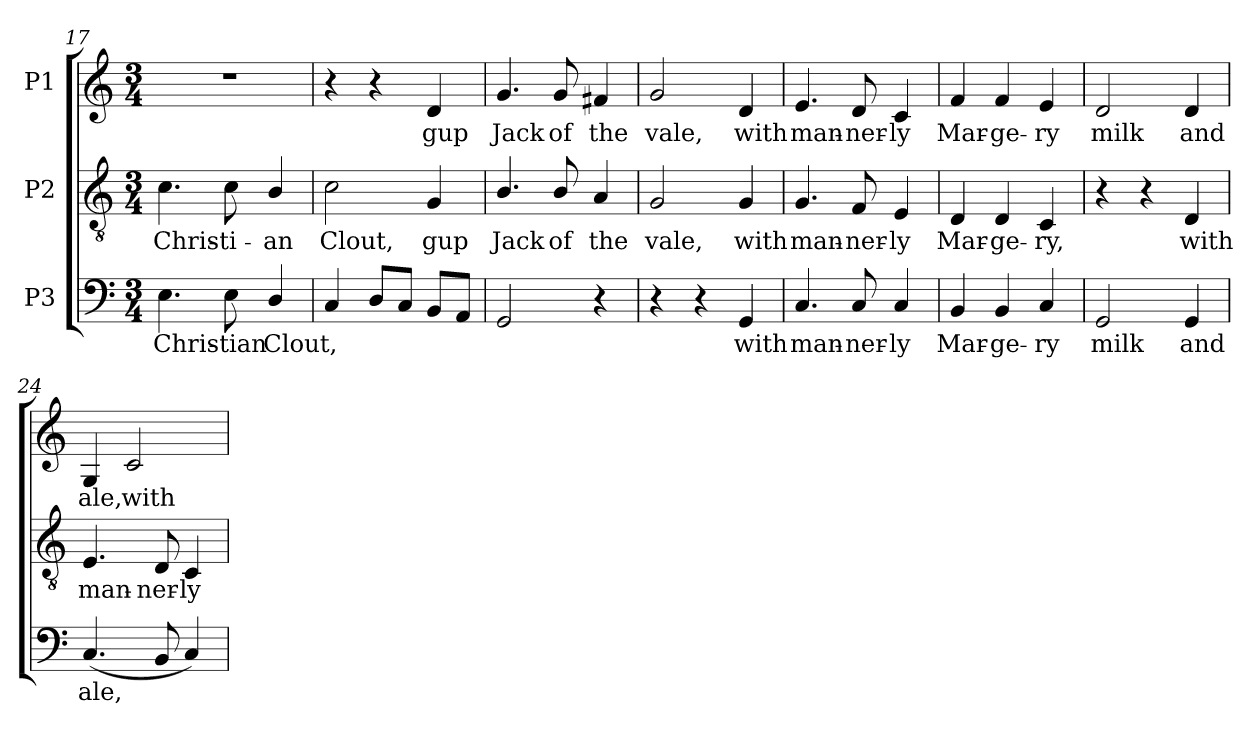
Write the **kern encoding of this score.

**kern	**text	**kern	**text	**kern	**text
*part3	*part3	*part2	*part2	*part1	*part1
*staff3	*staff3	*staff2	*staff2	*staff1	*staff1
*I"P3	*	*I"P2	*	*I"P1	*
*clefF4	*	*clefGv2	*	*clefG2	*
*	*	*ITrd7c12	*	*	*
*k[]	*	*k[]	*	*k[]	*
*C:	*	*C:	*	*C:	*
*M3/4	*	*M3/4	*	*M3/4	*
=17	=17	=17	=17	=17	=17
!	!LO:LY:b:color=#000000	!	!	!	!
!	!	!	!LO:LY:b:color=#000000	!LO:N:vis=1	!
4.Ei\	Chris-	4.Ci\	Chris-	2.r	.
!	!LO:LY:b:color=#000000	!	!	!	!
!	!	!	!LO:LY:b:color=#000000	!	!
8Ei\	-tian	8Ci\	-ti-	.	.
!	!LO:LY:b:color=#000000	!	!	!	!
!	!	!	!LO:LY:b:color=#000000	!	!
4Di/	Clout,	4BBi/	-an	.	.
=18	=18	=18	=18	=18	=18
!	!	!	!LO:LY:b:color=#000000	!	!
4Ci/	.	2Ci\	Clout,	4r	.
8Di/L	.	.	.	4r	.
8Ci/J	.	.	.	.	.
!	!	!	!LO:LY:b:color=#000000	!	!
!	!	!	!	!	!LO:LY:b:color=#000000
8BBi/L	.	4GGi/	gup	4di/	gup
8AAi/J	.	.	.	.	.
=19	=19	=19	=19	=19	=19
!	!	!	!LO:LY:b:color=#000000	!	!
!	!	!	!	!	!LO:LY:b:color=#000000
2GGi/	.	4.BBi/	Jack	4.gi/	Jack
!	!	!	!LO:LY:b:color=#000000	!	!
!	!	!	!	!	!LO:LY:b:color=#000000
.	.	8BBi/	of	8gi/	of
!	!	!	!LO:LY:b:color=#000000	!	!
!	!	!	!	!	!LO:LY:b:color=#000000
4r	.	4AAi/	the	4f#Xi/	the
=20	=20	=20	=20	=20	=20
!	!	!	!LO:LY:b:color=#000000	!	!
!	!	!	!	!	!LO:LY:b:color=#000000
4r	.	2GGi/	vale,	2gi/	vale,
4r	.	.	.	.	.
!	!LO:LY:b:color=#000000	!	!	!	!
!	!	!	!LO:LY:b:color=#000000	!	!
!	!	!	!	!	!LO:LY:b:color=#000000
4GGi/	with	4GGi/	with	4di/	with
=21	=21	=21	=21	=21	=21
!	!LO:LY:b:color=#000000	!	!	!	!
!	!	!	!LO:LY:b:color=#000000	!	!
!	!	!	!	!	!LO:LY:b:color=#000000
4.Ci/	man-	4.GGi/	man-	4.ei/	man-
!	!LO:LY:b:color=#000000	!	!	!	!
!	!	!	!LO:LY:b:color=#000000	!	!
!	!	!	!	!	!LO:LY:b:color=#000000
8Ci/	-ner-	8FFi/	-ner-	8di/	-ner-
!	!LO:LY:b:color=#000000	!	!	!	!
!	!	!	!LO:LY:b:color=#000000	!	!
!	!	!	!	!	!LO:LY:b:color=#000000
4Ci/	-ly	4EEi/	-ly	4ci/	-ly
!!LO:PB:g=z
=22	=22	=22	=22	=22	=22
!	!LO:LY:b:color=#000000	!	!	!	!
!	!	!	!LO:LY:b:color=#000000	!	!
!	!	!	!	!	!LO:LY:b:color=#000000
4BBi/	Mar-	4DDi/	Mar-	4fi/	Mar-
!	!LO:LY:b:color=#000000	!	!	!	!
!	!	!	!LO:LY:b:color=#000000	!	!
!	!	!	!	!	!LO:LY:b:color=#000000
4BBi/	-ge-	4DDi/	-ge-	4fi/	-ge-
!	!LO:LY:b:color=#000000	!	!	!	!
!	!	!	!LO:LY:b:color=#000000	!	!
!	!	!	!	!	!LO:LY:b:color=#000000
4Ci/	-ry	4CCi/	-ry,	4ei/	-ry
=23	=23	=23	=23	=23	=23
!	!LO:LY:b:color=#000000	!	!	!	!
!	!	!	!	!	!LO:LY:b:color=#000000
2GGi/	milk	4r	.	2di/	milk
.	.	4r	.	.	.
!	!LO:LY:b:color=#000000	!	!	!	!
!	!	!	!LO:LY:b:color=#000000	!	!
!	!	!	!	!	!LO:LY:b:color=#000000
4GGi/	and	4DDi/	with	4di/	and
=24	=24	=24	=24	=24	=24
!	!LO:LY:b:color=#000000	!	!	!	!
!	!	!	!LO:LY:b:color=#000000	!	!
!	!	!	!	!	!LO:LY:b:color=#000000
(4.Ci/	ale,	4.EEi/	man-	4Gi/	ale,
!	!	!	!	!	!LO:LY:b:color=#000000
.	.	.	.	2ci/	with
!	!	!	!LO:LY:b:color=#000000	!	!
8BBi/	.	8DDi/	-ner-	.	.
!	!	!	!LO:LY:b:color=#000000	!	!
4Ci/)	.	4CCi/	-ly	.	.
=	=	=	=	=	=
*-	*-	*-	*-	*-	*-
